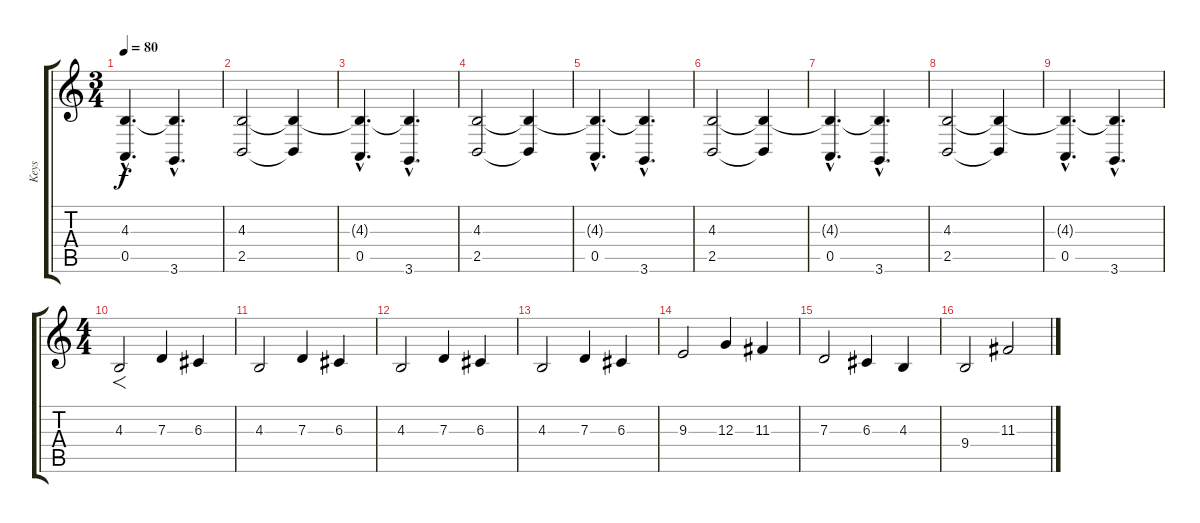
\track ("Keys" "Keys") {instrument rockorgan}
\staff {score tabs}
\tuning (E4 B3 G3 D3 A2 E2) {hide}
\ts (3 4)
\tempo 80
\clef g2
\ks c
(4.3{hac t} 0.5{hac}).4{d dy f} (4.3{hac t} 3.6{hac}).4{d} |
(4.3 2.5).2 (4.3{t} 2.5{t}).4 |
(4.3{hac t} 0.5{hac}).4{d} (4.3{hac t} 3.6{hac}).4{d} |
(4.3 2.5).2 (4.3{t} 2.5{t}).4 |
(4.3{hac t} 0.5{hac}).4{d} (4.3{hac t} 3.6{hac}).4{d} |
(4.3 2.5).2 (4.3{t} 2.5{t}).4 |
(4.3{hac t} 0.5{hac}).4{d} (4.3{hac t} 3.6{hac}).4{d} |
(4.3 2.5).2 (4.3{t} 2.5{t}).4 |
(4.3{hac t} 0.5{hac}).4{d} (4.3{hac t} 3.6{hac}).4{d} |
\ts (4 4)
\section ("" "")
4.3.2{f} 7.3.4 6.3.4 |
4.3.2 7.3.4 6.3.4 |
4.3.2 7.3.4 6.3.4 |
4.3.2 7.3.4 6.3.4 |
9.3.2 12.3.4 11.3.4 |
7.3.2 6.3.4 4.3.4 |
\section ("" "")
9.4.2 11.3.2
